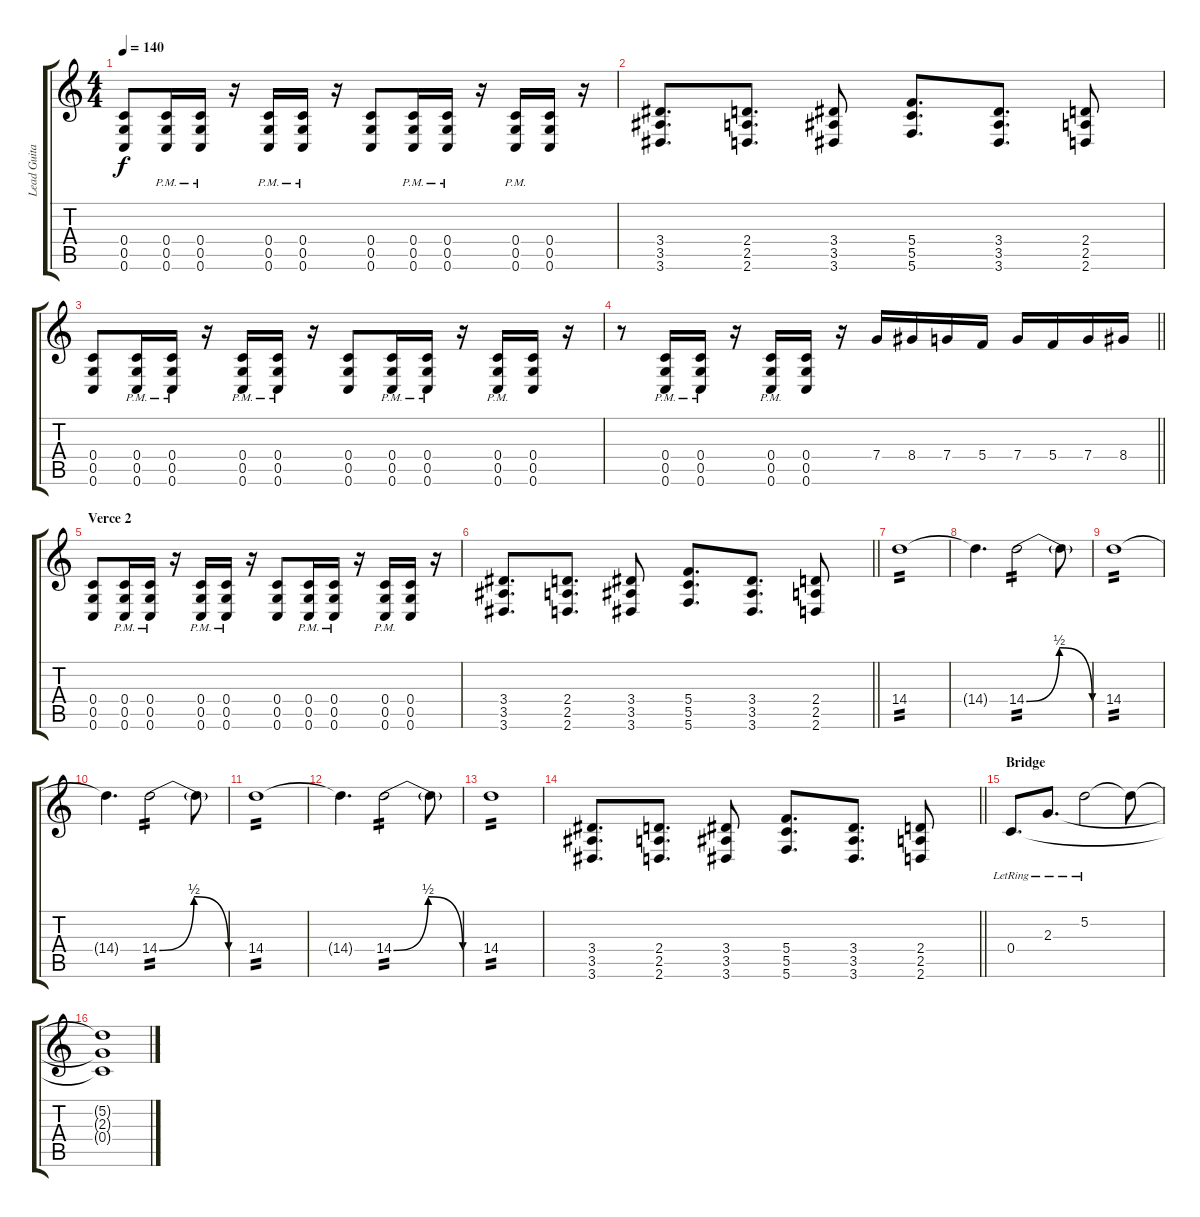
\track ("Lead Guitar" "Lead Guita") {instrument overdrivenguitar}
\staff {score tabs}
\tuning (D4 A3 F3 C3 G2 C2) {hide}
\ts (4 4)
\tempo 140
\clef g2
\ks c
(0.4 0.5 0.6).8{dy f} (0.4{pm} 0.5{pm} 0.6{pm}).16 (0.4{pm} 0.5{pm} 0.6{pm}).16 r.16 (0.4{pm} 0.5{pm} 0.6{pm}).16 (0.4{pm} 0.5{pm} 0.6{pm}).16 r.16 (0.4 0.5 0.6).8 (0.4{pm} 0.5{pm} 0.6{pm}).16 (0.4{pm} 0.5{pm} 0.6{pm}).16 r.16 (0.4{pm} 0.5{pm} 0.6{pm}).16 (0.4 0.5 0.6).16 r.16 |
(3.4 3.5 3.6).8{d} (2.4 2.5 2.6).8{d} (3.4 3.5 3.6).8 (5.4 5.5 5.6).8{d} (3.4 3.5 3.6).8{d} (2.4 2.5 2.6).8 |
(0.4 0.5 0.6).8 (0.4{pm} 0.5{pm} 0.6{pm}).16 (0.4{pm} 0.5{pm} 0.6{pm}).16 r.16 (0.4{pm} 0.5{pm} 0.6{pm}).16 (0.4{pm} 0.5{pm} 0.6{pm}).16 r.16 (0.4 0.5 0.6).8 (0.4{pm} 0.5{pm} 0.6{pm}).16 (0.4{pm} 0.5{pm} 0.6{pm}).16 r.16 (0.4{pm} 0.5{pm} 0.6{pm}).16 (0.4 0.5 0.6).16 r.16 |
\barLineRight lightlight
r.8 (0.4{pm} 0.5{pm} 0.6{pm}).16 (0.4{pm} 0.5{pm} 0.6{pm}).16 r.16 (0.4{pm} 0.5{pm} 0.6{pm}).16 (0.4 0.5 0.6).16 r.16 7.4.16 8.4.16 7.4.16 5.4.16 7.4.16 5.4.16 7.4.16 8.4.16 |
\section ("" "Verce 2")
(0.4 0.5 0.6).8 (0.4{pm} 0.5{pm} 0.6{pm}).16 (0.4{pm} 0.5{pm} 0.6{pm}).16 r.16 (0.4{pm} 0.5{pm} 0.6{pm}).16 (0.4{pm} 0.5{pm} 0.6{pm}).16 r.16 (0.4 0.5 0.6).8 (0.4{pm} 0.5{pm} 0.6{pm}).16 (0.4{pm} 0.5{pm} 0.6{pm}).16 r.16 (0.4{pm} 0.5{pm} 0.6{pm}).16 (0.4 0.5 0.6).16 r.16 |
\barLineRight lightlight
(3.4 3.5 3.6).8{d} (2.4 2.5 2.6).8{d} (3.4 3.5 3.6).8 (5.4 5.5 5.6).8{d} (3.4 3.5 3.6).8{d} (2.4 2.5 2.6).8 |
14.4.1{tp 2} |
14.4{t}.4{d} 14.4{be (bendrelease 0 0 30 2 46 2 60 0)}.2{tp 2} 14.4{t}.8 |
14.4.1{tp 2} |
14.4{t}.4{d} 14.4{be (bendrelease 0 0 30 2 46 2 60 0)}.2{tp 2} 14.4{t}.8 |
14.4.1{tp 2} |
14.4{t}.4{d} 14.4{be (bendrelease 0 0 30 2 46 2 60 0)}.2{tp 2} 14.4{t}.8 |
14.4.1{tp 2} |
\barLineRight lightlight
(3.4 3.5 3.6).8{d} (2.4 2.5 2.6).8{d} (3.4 3.5 3.6).8 (5.4 5.5 5.6).8{d} (3.4 3.5 3.6).8{d} (2.4 2.5 2.6).8 |
\section ("" "Bridge")
0.4{lr}.8{d} 2.3{lr}.8{d} 5.2{lr}.2 5.2{t}.8 |
(5.2{t} 2.3{t} 0.4{t}).1
